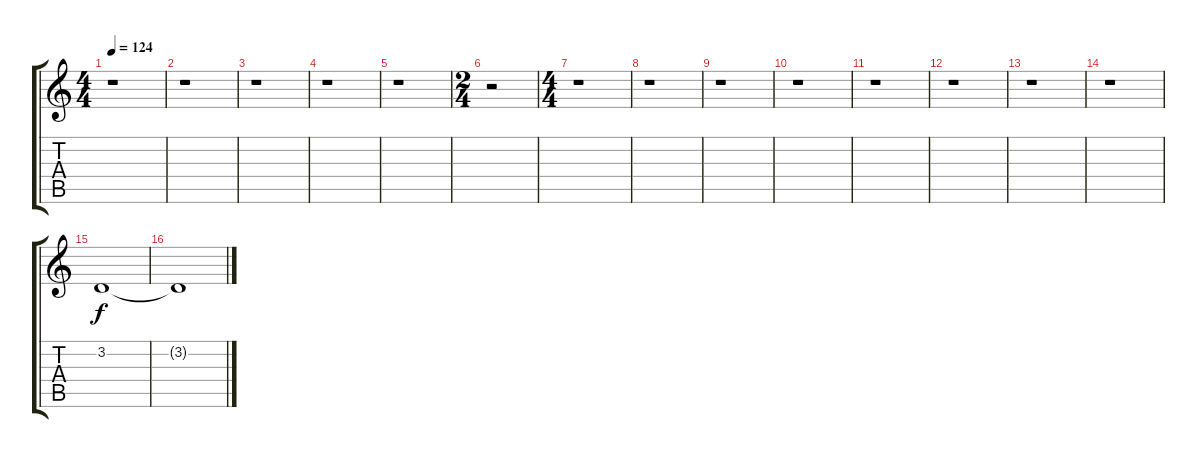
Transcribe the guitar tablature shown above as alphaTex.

\track "" {instrument churchorgan}
\staff {score tabs}
\tuning (E4 B3 G3 D3 A2 E2) {hide}
\ts (4 4)
\tempo 124
\clef g2
\ks c
r.1{dy f} |
r.1 |
r.1 |
r.1 |
r.1 |
\ts (2 4)
r.2 |
\ts (4 4)
r.1 |
r.1 |
r.1 |
r.1 |
r.1 |
r.1 |
r.1 |
r.1 |
3.2.1 |
3.2{t}.1
